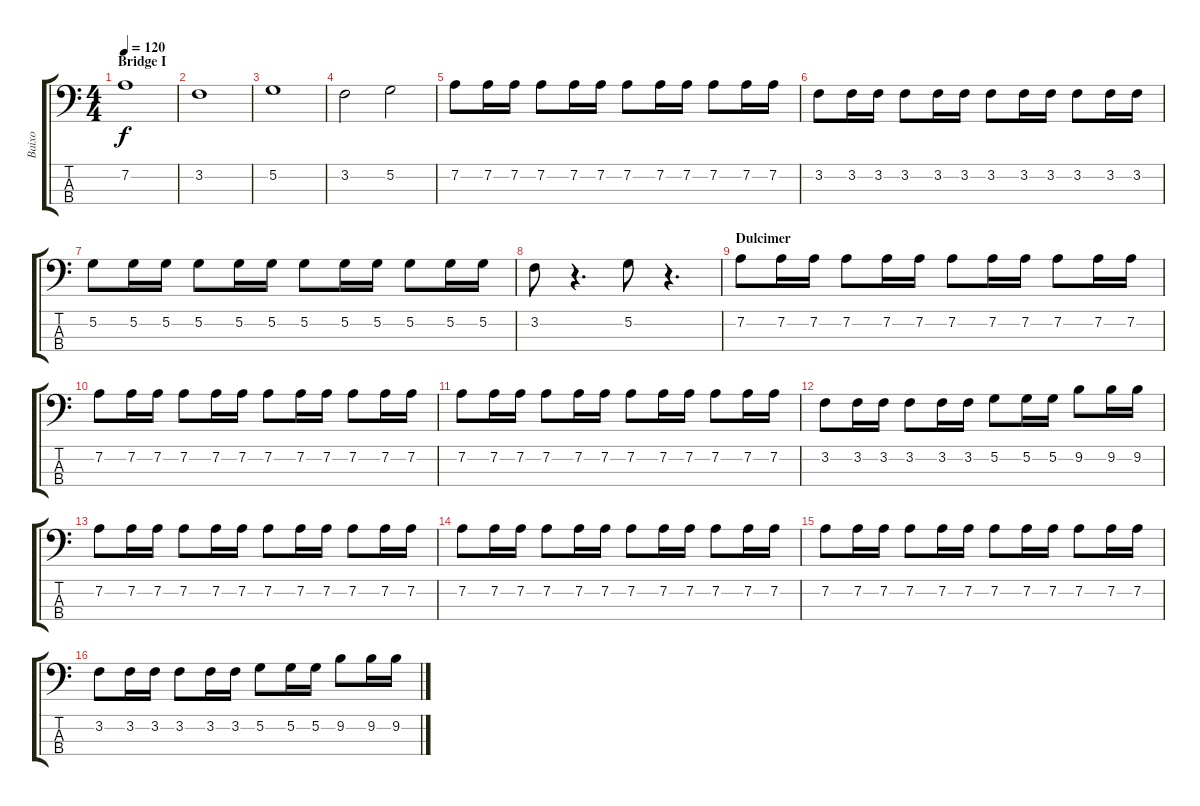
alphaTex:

\track ("Baixo" "Baixo") {instrument electricbassfinger}
\staff {score tabs}
\tuning (G2 D2 A1 E1) {hide}
\ts (4 4)
\section ("" "Bridge I")
\tempo 120
\clef f4
\ks c
7.2.1{dy f} |
3.2.1 |
5.2.1 |
3.2.2 5.2.2 |
7.2.8 7.2.16 7.2.16 7.2.8 7.2.16 7.2.16 7.2.8 7.2.16 7.2.16 7.2.8 7.2.16 7.2.16 |
3.2.8 3.2.16 3.2.16 3.2.8 3.2.16 3.2.16 3.2.8 3.2.16 3.2.16 3.2.8 3.2.16 3.2.16 |
5.2.8 5.2.16 5.2.16 5.2.8 5.2.16 5.2.16 5.2.8 5.2.16 5.2.16 5.2.8 5.2.16 5.2.16 |
3.2.8 r.4{d} 5.2.8 r.4{d} |
\section ("" "Dulcimer")
7.2.8 7.2.16 7.2.16 7.2.8 7.2.16 7.2.16 7.2.8 7.2.16 7.2.16 7.2.8 7.2.16 7.2.16 |
7.2.8 7.2.16 7.2.16 7.2.8 7.2.16 7.2.16 7.2.8 7.2.16 7.2.16 7.2.8 7.2.16 7.2.16 |
7.2.8 7.2.16 7.2.16 7.2.8 7.2.16 7.2.16 7.2.8 7.2.16 7.2.16 7.2.8 7.2.16 7.2.16 |
3.2.8 3.2.16 3.2.16 3.2.8 3.2.16 3.2.16 5.2.8 5.2.16 5.2.16 9.2.8 9.2.16 9.2.16 |
7.2.8 7.2.16 7.2.16 7.2.8 7.2.16 7.2.16 7.2.8 7.2.16 7.2.16 7.2.8 7.2.16 7.2.16 |
7.2.8 7.2.16 7.2.16 7.2.8 7.2.16 7.2.16 7.2.8 7.2.16 7.2.16 7.2.8 7.2.16 7.2.16 |
7.2.8 7.2.16 7.2.16 7.2.8 7.2.16 7.2.16 7.2.8 7.2.16 7.2.16 7.2.8 7.2.16 7.2.16 |
3.2.8 3.2.16 3.2.16 3.2.8 3.2.16 3.2.16 5.2.8 5.2.16 5.2.16 9.2.8 9.2.16 9.2.16
